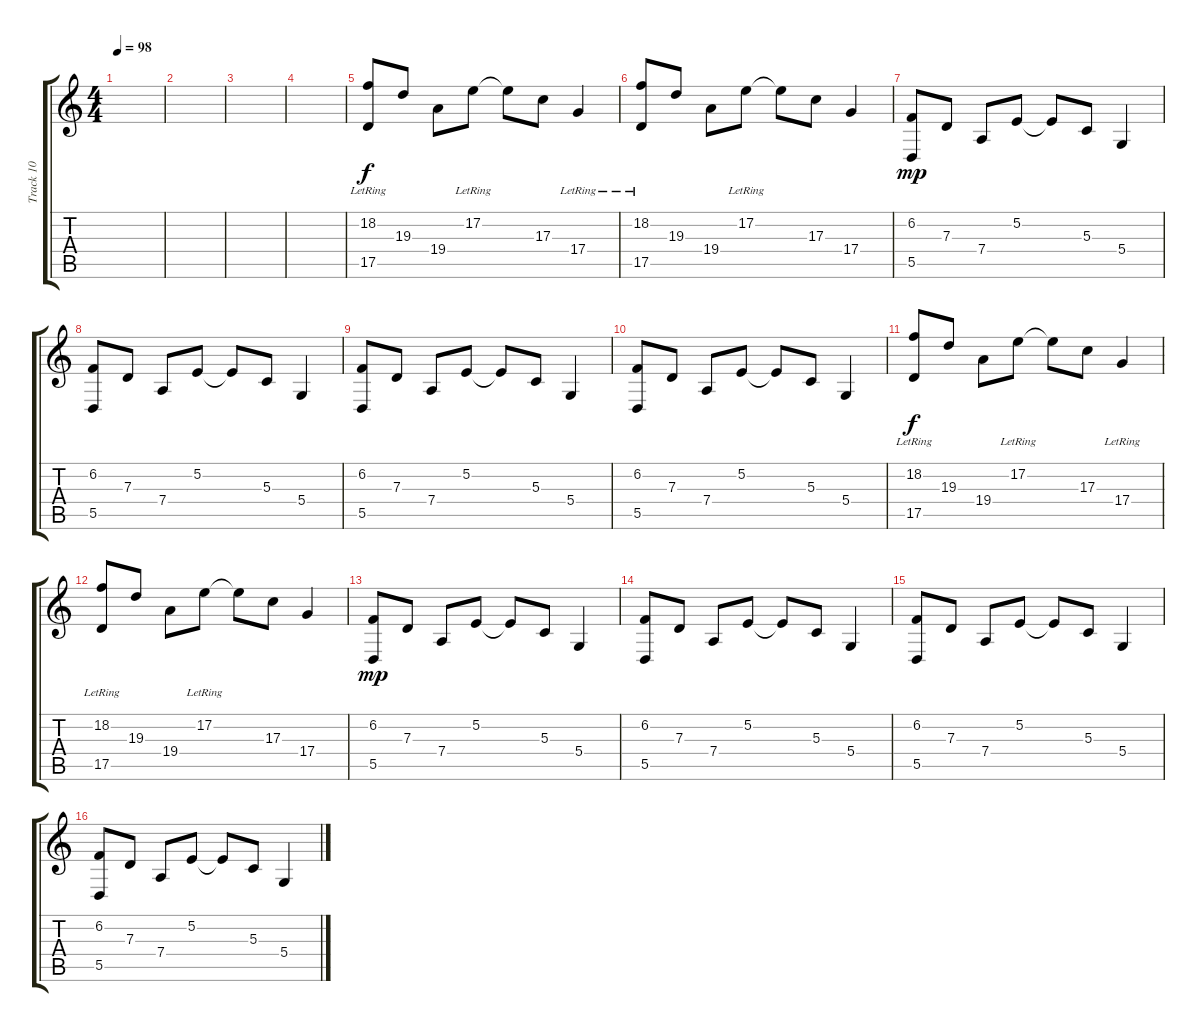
\track ("Track 10" "Track 10") {instrument synthstrings2}
\staff {score tabs}
\tuning (E4 B3 G3 D3 A2 E2) {hide}
\ts (4 4)
\tempo 98
\clef g2
\ks c
|
|
|
|
(18.2{lr} 17.5{lr}).8 19.3.8 19.4.8 17.2{lr}.8 17.2{t}.8 17.3.8 17.4{lr}.4 |
(18.2{lr} 17.5{lr}).8 19.3.8 19.4.8 17.2{lr}.8 17.2{t}.8 17.3.8 17.4.4 |
(6.2 5.5).8{dy mp} 7.3.8 7.4.8 5.2.8 5.2{t}.8 5.3.8 5.4.4 |
(6.2 5.5).8 7.3.8 7.4.8 5.2.8 5.2{t}.8 5.3.8 5.4.4 |
(6.2 5.5).8 7.3.8 7.4.8 5.2.8 5.2{t}.8 5.3.8 5.4.4 |
(6.2 5.5).8 7.3.8 7.4.8 5.2.8 5.2{t}.8 5.3.8 5.4.4 |
(18.2{lr} 17.5{lr}).8{dy f} 19.3.8 19.4.8 17.2{lr}.8 17.2{t}.8 17.3.8 17.4{lr}.4 |
(18.2{lr} 17.5{lr}).8 19.3.8 19.4.8 17.2{lr}.8 17.2{t}.8 17.3.8 17.4.4 |
(6.2 5.5).8{dy mp} 7.3.8 7.4.8 5.2.8 5.2{t}.8 5.3.8 5.4.4 |
(6.2 5.5).8 7.3.8 7.4.8 5.2.8 5.2{t}.8 5.3.8 5.4.4 |
(6.2 5.5).8 7.3.8 7.4.8 5.2.8 5.2{t}.8 5.3.8 5.4.4 |
(6.2 5.5).8 7.3.8 7.4.8 5.2.8 5.2{t}.8 5.3.8 5.4.4
